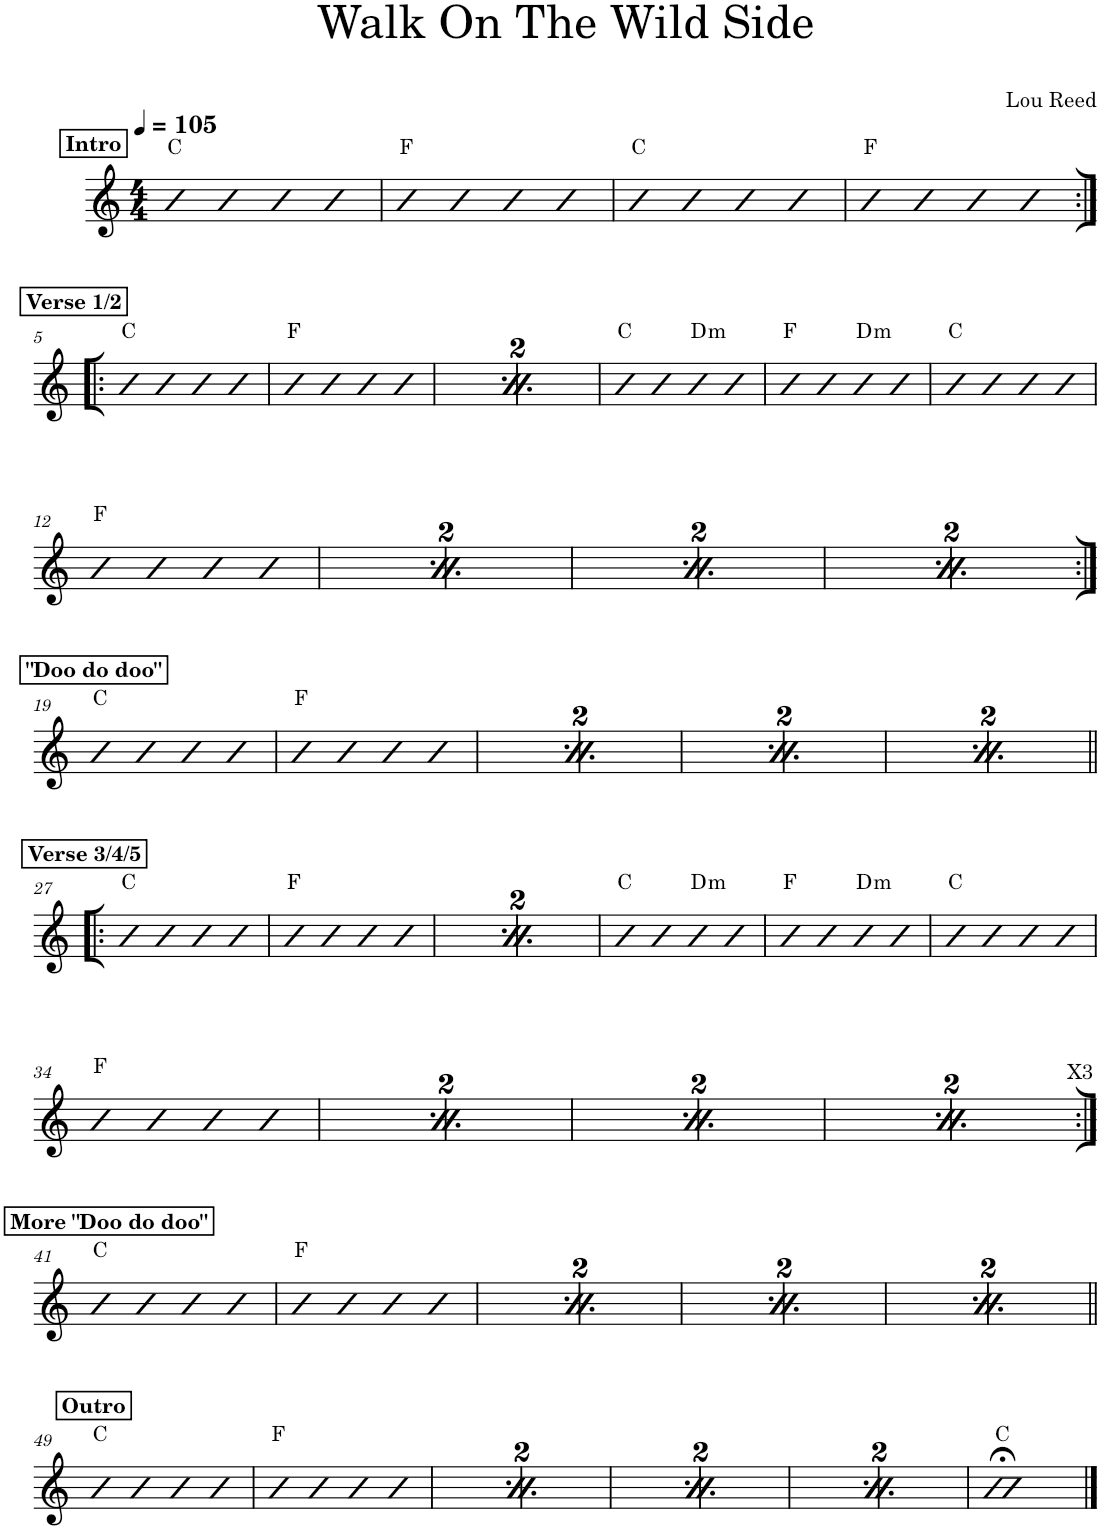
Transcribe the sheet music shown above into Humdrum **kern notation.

**kern	**harte
*part1	*part1
*staff1	*
*I"Piano	*
*I'Pno.	*
*clefG2	*
*k[]	*
*M4/4	*
*MM105	*
!!LO:REH:place=s1:a:B:cj:t=Intro
=1	=1
4b	C:maj
4b	.
4b	.
4b	.
=2	=2
4b	F:maj
4b	.
4b	.
4b	.
=3	=3
4b	C:maj
4b	.
4b	.
4b	.
=4	=4
4b	F:maj
4b	.
4b	.
4b	.
!!LO:LB:g=z
!!LO:REH:place=s1:a:B:cj:t=Verse 1/2
=5:|!|:	=5:|!|:
4b	C:maj
4b	.
4b	.
4b	.
=6	=6
4b	F:maj
4b	.
4b	.
4b	.
!!LO:REH:place=s1:a:B:cj:t=Verse 1/2
=7	=7
4b	C:maj
4b	.
4b	.
4b	.
=8	=8
4b	F:maj
4b	.
4b	.
4b	.
=9	=9
4b	C:maj
4b	.
!	!LO:H:kt=m
4b	D:min
4b	.
=10	=10
4b	F:maj
4b	.
!	!LO:H:kt=m
4b	D:min
4b	.
=11	=11
4b	C:maj
4b	.
4b	.
4b	.
!!LO:LB:g=z
=12	=12
4b	F:maj
4b	.
4b	.
4b	.
=13	=13
4b	C:maj
4b	.
4b	.
4b	.
=14	=14
4b	F:maj
4b	.
4b	.
4b	.
=15	=15
4b	C:maj
4b	.
4b	.
4b	.
=16	=16
4b	F:maj
4b	.
4b	.
4b	.
=17	=17
4b	C:maj
4b	.
4b	.
4b	.
=18	=18
4b	F:maj
4b	.
4b	.
4b	.
!!LO:LB:g=z
!!LO:REH:place=s1:a:B:cj:t="Doo do doo"
=19:|!	=19:|!
4b	C:maj
4b	.
4b	.
4b	.
=20	=20
4b	F:maj
4b	.
4b	.
4b	.
!!LO:REH:place=s1:a:B:cj:t="Doo do doo"
=21	=21
4b	C:maj
4b	.
4b	.
4b	.
=22	=22
4b	F:maj
4b	.
4b	.
4b	.
!!LO:REH:place=s1:a:B:cj:t="Doo do doo"
=23	=23
4b	C:maj
4b	.
4b	.
4b	.
=24	=24
4b	F:maj
4b	.
4b	.
4b	.
!!LO:REH:place=s1:a:B:cj:t="Doo do doo"
=25	=25
4b	C:maj
4b	.
4b	.
4b	.
=26	=26
4b	F:maj
4b	.
4b	.
4b	.
!!LO:LB:g=z
!!LO:REH:place=s1:a:B:cj:t=Verse 3/4/5
=27!|:	=27!|:
4b	C:maj
4b	.
4b	.
4b	.
=28	=28
4b	F:maj
4b	.
4b	.
4b	.
!!LO:REH:place=s1:a:B:cj:t=Verse 3/4/5
=29	=29
4b	C:maj
4b	.
4b	.
4b	.
=30	=30
4b	F:maj
4b	.
4b	.
4b	.
=31	=31
4b	C:maj
4b	.
!	!LO:H:kt=m
4b	D:min
4b	.
=32	=32
4b	F:maj
4b	.
!	!LO:H:kt=m
4b	D:min
4b	.
=33	=33
4b	C:maj
4b	.
4b	.
4b	.
!!LO:LB:g=z
=34	=34
4b	F:maj
4b	.
4b	.
4b	.
=35	=35
4b	C:maj
4b	.
4b	.
4b	.
=36	=36
4b	F:maj
4b	.
4b	.
4b	.
=37	=37
4b	C:maj
4b	.
4b	.
4b	.
=38	=38
4b	F:maj
4b	.
4b	.
4b	.
=39	=39
4b	C:maj
4b	.
4b	.
4b	.
=40	=40
4b	F:maj
4b	.
4b	.
4b	.
!!LO:LB:g=z
!!LO:REH:place=s1:a:B:cj:t=More "Doo do doo"
=41:|!	=41:|!
4b	C:maj
4b	.
4b	.
4b	.
=42	=42
4b	F:maj
4b	.
4b	.
4b	.
!!LO:REH:place=s1:a:B:cj:t=More "Doo do doo"
=43	=43
4b	C:maj
4b	.
4b	.
4b	.
=44	=44
4b	F:maj
4b	.
4b	.
4b	.
!!LO:REH:place=s1:a:B:cj:t=More "Doo do doo"
=45	=45
4b	C:maj
4b	.
4b	.
4b	.
=46	=46
4b	F:maj
4b	.
4b	.
4b	.
!!LO:REH:place=s1:a:B:cj:t=More "Doo do doo"
=47	=47
4b	C:maj
4b	.
4b	.
4b	.
=48	=48
4b	F:maj
4b	.
4b	.
4b	.
!!LO:LB:g=z
!!LO:REH:place=s1:a:B:cj:t=Outro
=49||	=49||
4b	C:maj
4b	.
4b	.
4b	.
=50	=50
4b	F:maj
4b	.
4b	.
4b	.
!!LO:REH:place=s1:a:B:cj:t=Outro
=51	=51
4b	C:maj
4b	.
4b	.
4b	.
=52	=52
4b	F:maj
4b	.
4b	.
4b	.
!!LO:REH:place=s1:a:B:cj:t=Outro
=53	=53
4b	C:maj
4b	.
4b	.
4b	.
=54	=54
4b	F:maj
4b	.
4b	.
4b	.
!!LO:REH:place=s1:a:B:cj:t=Outro
=55	=55
4b	C:maj
4b	.
4b	.
4b	.
=56	=56
4b	F:maj
4b	.
4b	.
4b	.
=57	=57
1b;<	C:maj
==	==
*-	*-
